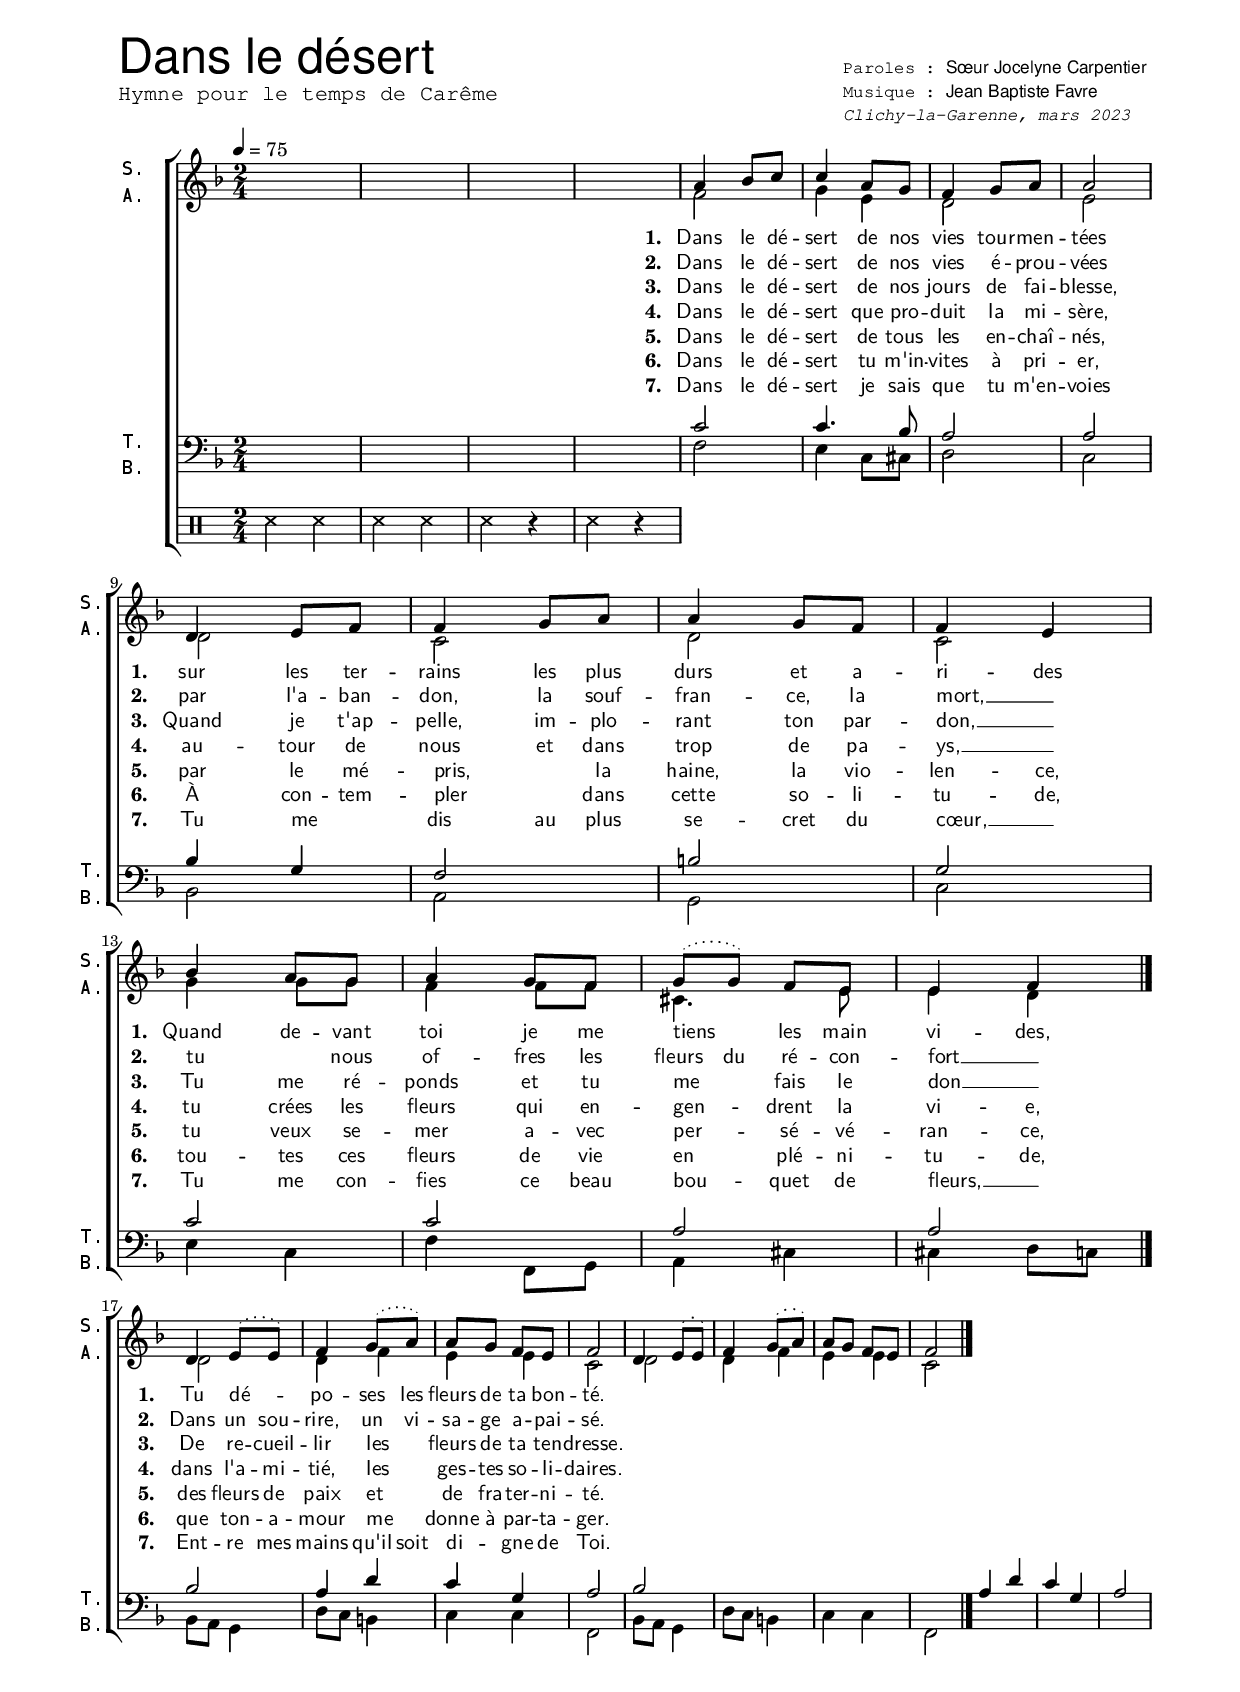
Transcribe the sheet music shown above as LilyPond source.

\version "2.24.0"
\language "english"
\include "../libs/commonFunctions.ily"

headers = \header {
  title = "Dans le désert"
  subtitle = \markup { "Hymne pour le temps de Carême" }
  composer = "Jean Baptiste Favre"
  poet = "Sœur Jocelyne Carpentier"
  dedication = "Clichy-la-Garenne, mars 2023"
  }
#(set-global-staff-size 17)

Rhythms = {
  \tempo 4 = 75
  \key f \major \time 2/4
  s2*16 \bar "|."
  }
SopranoMusic = \relative c'' {
  a4 bf8 c c4 a8 g f4 g8 a a2 \break
  d,4 e8 f f4 g8 a a4 g8 f f4 e \break
  bf'4 a8 g a4 g8 f \slurDotted g8 (g) f8 e e4 f \break
  d4 \slurDotted e8 (e) f4 g8 (a) a g f e f2
  }
AltoMusic = \relative c' {
  f2 g4 e4 d2 e
  d2 c2 d c
  g'4 g8 g f4 f8 f cs4. e8 e4 d
  d2 d4 f e e c2
  }
TenorMusic = \relative c' {
  c2 c4. bf8 a2 a
  bf4 g f2 b g
  c2 c a a
  bf a4 d c g a2
  }
BassMusic = \relative c {
  f2 e4 c8 cs d2 c2
  bf2 a g c
  e4 c f f,8 g a4 cs cs d8 c8
  bf8 a g4 d'8 c b4 c4 c4 f,2
  }
CoupletUn = \lyricmode {
  \set stanza = "1. "
  Dans le dé -- sert de nos vies tour -- men -- tées
  \set stanza = "1. "
  sur les ter -- rains les plus durs et a -- ri -- des
  \set stanza = "1. "
  Quand de -- vant toi je me tiens les main vi -- des,
  \set stanza = "1. "
  Tu dé -- po -- \set ignoreMelismata = ##t ses les fleurs de ta bon -- té.
  }
CoupletDeux = \lyricmode {
  \set stanza = "2. "
  Dans le dé -- sert de nos vies é -- prou -- vées
  \set stanza = "2. "
  par l'a -- ban -- don, la souf -- fran -- ce, la mort, __ _
  \set stanza = "2. "
  tu _ nous of -- fres les \set ignoreMelismata = ##t fleurs du \unset ignoreMelismata ré -- con -- fort __ _
  \set stanza = "2. "
  Dans \set ignoreMelismata = ##t un sou -- rire, un vi -- sa -- ge a -- pai -- sé.
  }
CoupletTrois = \lyricmode {
  \set stanza = "3. "
  Dans le dé -- sert de nos jours de fai -- blesse,
  \set stanza = "3. "
  Quand je t'ap -- pelle, im -- plo -- rant ton par -- don, __ _
  \set stanza = "3. "
  Tu me ré -- ponds et tu me fais le don __ _
  \set stanza = "3. "
  De \set ignoreMelismata = ##t re -- cueil -- lir \unset ignoreMelismata les fleurs de ta ten -- dresse.
  }
CoupletQuatre = \lyricmode {
  \set stanza = "4. "
  Dans le dé --  sert que pro -- duit la mi -- sère,
  \set stanza = "4. "
  au -- tour de nous et dans trop de pa -- ys, __ _
  \set stanza = "4. "
  tu crées les fleurs qui en -- gen -- drent la vi -- e,
  \set stanza = "4. "
  dans \set ignoreMelismata = ##t l'a -- mi -- tié, les _ ges -- tes so -- li -- daires.
  }
CoupletCinq = \lyricmode {
  \set stanza = "5. "
  Dans le dé -- sert de tous les en -- chaî -- nés,
  \set stanza = "5. "
  par le mé -- pris, _ la haine, la vio -- len -- ce,
  \set stanza = "5. "
  tu veux se -- mer a -- vec per -- sé -- vé -- ran -- ce,
  \set stanza = "5. "
  des \set ignoreMelismata = ##t fleurs de \unset ignoreMelismata paix et de fra -- ter -- ni -- té.
  }
CoupletSix = \lyricmode {
  \set stanza = "6. "
  Dans le dé -- sert tu m'in -- vites à pri -- er,
  \set stanza = "6. "
  À con -- tem -- pler _ dans cette so -- li -- tu -- de,
  \set stanza = "6. "
  tou -- tes ces fleurs de vie en plé -- ni -- tu -- de,
  \set stanza = "6. "
  que \set ignoreMelismata = ##t ton -- a -- \unset ignoreMelismata mour me donne à par -- ta -- ger.
  }
CoupletSept = \lyricmode {
  \set stanza = "7. "
  Dans le dé -- sert je sais que tu m'en -- voies
  \set stanza = "7. "
  Tu me _ dis au plus se -- cret du cœur, __ _
  \set stanza = "7. "
  Tu me con -- fies ce beau bou -- quet de fleurs, __ _
  \set stanza = "7. "
  Ent -- \set ignoreMelismata = ##t re mes mains qu'il soit di  _ -- gne de Toi.
  }

%%%%%%%%%%%%%%%%%%%%%%%%%%%%%%%%%%%%%%%%%%%%
%%%%%          DRAW PARTITION          %%%%%
%%%%%%%%%%%%%%%%%%%%%%%%%%%%%%%%%%%%%%%%%%%%
FirstPageHeaders = \headers

\paper {
  top-margin = 1\cm
  bottom-margin = 1\cm
  left-margin = 1\cm
  right-margin = 1\cm
  indent = 1\cm
  % Plan for recto-verso printing with inner margin
  two-sided = ##t
  inner-margin =  2\cm
  outer-margin = 1.5\cm
  oddFooterMarkup = {}
  #(include-special-characters)
}
FirstScorePaper = \paper {
    scoreTitleMarkup = \markup \columns {
      \fill-line {
          \column {
            \line {
              \left-column {
                \fontsize #8 \sans \fromproperty #'header:title
                \fontsize #1 \typewriter \fromproperty #'header:subtitle
              }
            }
          }
          \column {
            \line {
              \fontsize #-1
              \left-column {
                \line { \concat { \typewriter "Paroles&nbsp;:&nbsp;" \sans \fromproperty #'header:poet \bold " " } }
                \line { \concat { \typewriter "Musique&nbsp;:&nbsp;" \sans \fromproperty #'header:composer \bold " " } }
                \typewriter \italic \fromproperty #'header:dedication
              }
            }
          }
        }
    }
    oddFooterMarkup = {}
  }
AllScoreLayout = \layout {
      ragged-last = ##f
      \context {
          \Staff
          \RemoveEmptyStaves
          \override NoteHead.style = #'altdefault
          \override InstrumentName.font-name = #"Monospace Regular"
      }
      \context {
          \PianoStaff
          \RemoveEmptyStaves
          \override NoteHead.style = #'altdefault
          \override InstrumentName.font-name = #"Monospace Regular"
      }
      \context {
          \ChoirStaff
          \RemoveEmptyStaves
          \override NoteHead.style = #'altdefault
          \override InstrumentName.font-name = #"Monospace Regular"
      }
      \override LyricText.font-name = #"Latin Modern Sans"
      \override Score.RehearsalMark.font-family = #'typewriter
  }
%%%%%%%%%%%%%%%%%%%%%%%%%%%%%%%%%%%%%%%%%%%%%%%%%%%%%%%%%%%%%%%%%%%
%%%%%%%%%%%%%%%%%%%          Antienne          %%%%%%%%%%%%%%%%%%%%
%%%%%%%%%%%%%%%%%%%%%%%%%%%%%%%%%%%%%%%%%%%%%%%%%%%%%%%%%%%%%%%%%%%
\FirstScorePaper
\score {
  {
    \new ChoirStaff
    <<
      \new Staff = "ChantHighStaff" \with {
        instrumentName = \markup {\column{"S." "A."}}
        shortInstrumentName = \markup {\column{"S." "A."}}
      }
      <<
        \clef "treble" \key f \major
        \new Dynamics = "ChantRhythms" { \Rhythms }
        \new Voice = "ChantSoprano" \with {
          midiInstrument = "flute" % Grand plein-jeu
          midiInstrument = "recorder" % Principaux 8/4
        }
        { << {s2*4} \\ { \new DrumStaff \with { midiInstrument = "drums" } \drummode { ss4 ss4 ss4 ss4 ss4 r4 ss4 r4 } } >>
          \voiceOne \SopranoMusic \relative c' { d4 \slurDotted e8 (e) f4 g8 (a) a g f e f2 } \bar "|." }
        \new Voice = "ChantAlto" \with {
          midiInstrument = "flute" % Grand plein-jeu
          midiInstrument = "recorder" % Principaux 8/4
        }
        { s2*4 \voiceTwo \AltoMusic \relative c' { d2 d4 f e e c2 } }
      >>
      \new Lyrics \lyricsto "ChantSoprano" { \CoupletUn }
      \new Lyrics \lyricsto "ChantSoprano" { \CoupletDeux }
      \new Lyrics \lyricsto "ChantSoprano" { \CoupletTrois }
      \new Lyrics \lyricsto "ChantSoprano" { \CoupletQuatre }
      \new Lyrics \lyricsto "ChantSoprano" { \CoupletCinq }
      \new Lyrics \lyricsto "ChantSoprano" { \CoupletSix }
      \new Lyrics \lyricsto "ChantSoprano" { \CoupletSept }
      \new Staff  = "ChantLowStaff" \with {
        instrumentName = \markup {\column{"T." "B."}}
        shortInstrumentName = \markup {\column{"T." "B."}}
      }
      <<
        \clef "bass" \key f \major
        \new Dynamics = "ChantRhythms" { \Rhythms }
        \new Voice = "ChantTenor" \with {
          midiInstrument = "flute" % Grand plein-jeu
          midiInstrument = "recorder" % Principaux 8/4
        }
        { s2*4 \voiceOne \TenorMusic \relative c' { bf a4 d c g a2 } }
        \new Voice = "ChantBass" \with {
          midiInstrument = "flute" % Grand plein-jeu
          midiInstrument = "recorder" % Principaux 8/4
        }
        { s2*4 \voiceTwo \BassMusic \relative c {bf8 a g4 d'8 c b4 c4 c4 f,2 } }
      >>
    >>
  }
  \AllScoreLayout
  \midi{
    \context {
      \Staff
      \remove "Staff_performer"
    }
    \context {
      \Voice
      \consists "Staff_performer"
    }
  }
  \FirstPageHeaders
}
